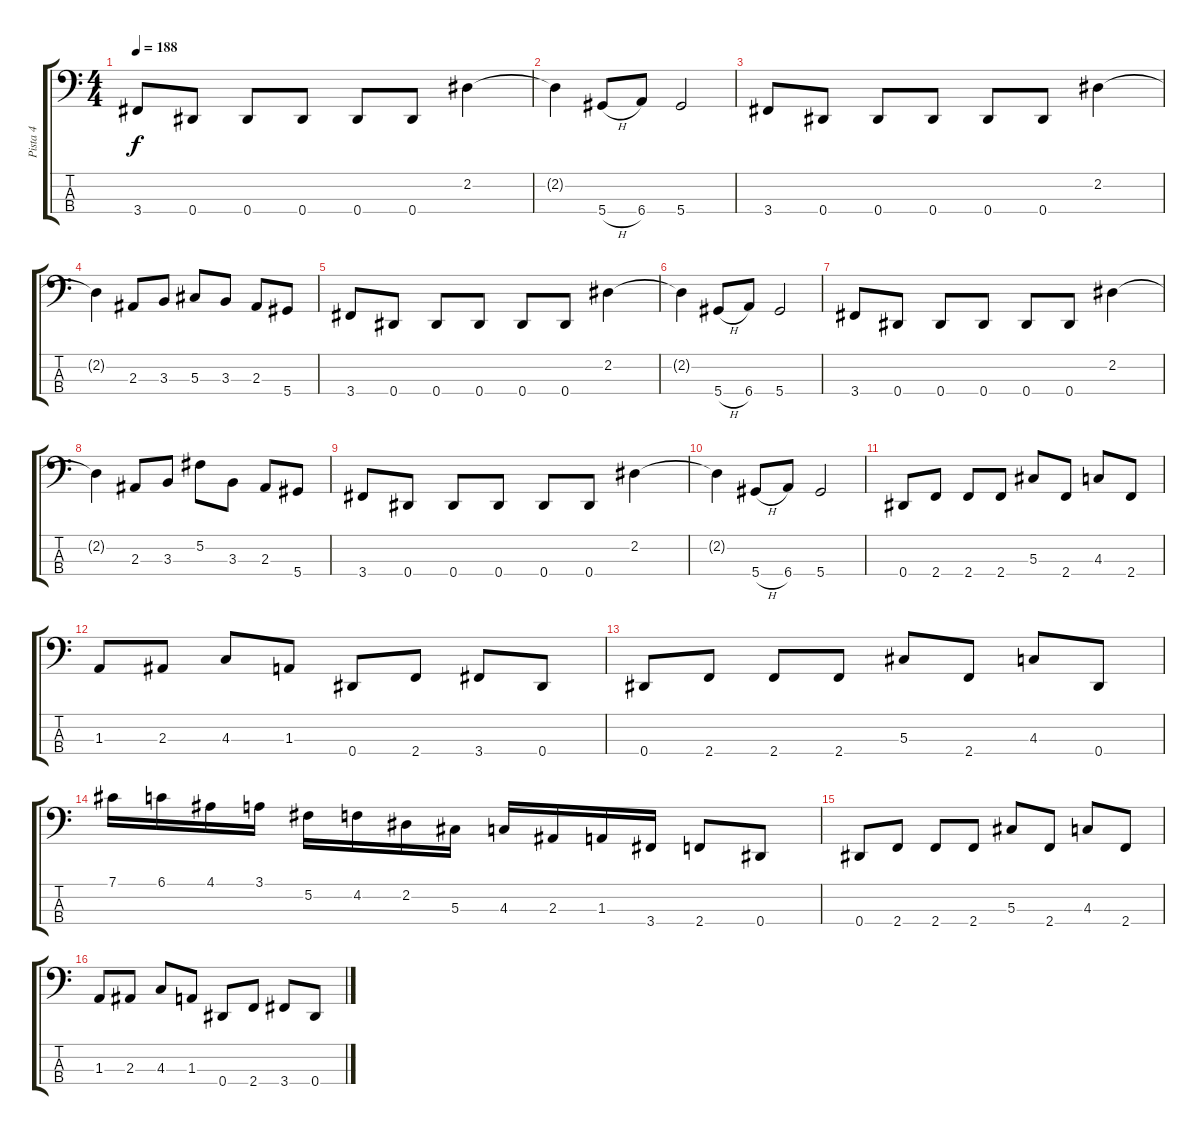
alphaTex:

\track ("Pista 4" "Pista 4") {instrument electricbassfinger}
\staff {score tabs}
\tuning (Gb2 Db2 Ab1 Eb1) {hide}
\ts (4 4)
\tempo 188
\clef f4
\ks c
3.4.8{dy f} 0.4.8 0.4.8 0.4.8 0.4.8 0.4.8 2.2.4 |
2.2{t}.4 5.4{h}.8 6.4.8 5.4.2 |
3.4.8 0.4.8 0.4.8 0.4.8 0.4.8 0.4.8 2.2.4 |
2.2{t}.4 2.3.8 3.3.8 5.3.8 3.3.8 2.3.8 5.4.8 |
3.4.8 0.4.8 0.4.8 0.4.8 0.4.8 0.4.8 2.2.4 |
2.2{t}.4 5.4{h}.8 6.4.8 5.4.2 |
3.4.8 0.4.8 0.4.8 0.4.8 0.4.8 0.4.8 2.2.4 |
2.2{t}.4 2.3.8 3.3.8 5.2.8 3.3.8 2.3.8 5.4.8 |
3.4.8 0.4.8 0.4.8 0.4.8 0.4.8 0.4.8 2.2.4 |
2.2{t}.4 5.4{h}.8 6.4.8 5.4.2 |
0.4.8 2.4.8 2.4.8 2.4.8 5.3.8 2.4.8 4.3.8 2.4.8 |
1.3.8 2.3.8 4.3.8 1.3.8 0.4.8 2.4.8 3.4.8 0.4.8 |
0.4.8 2.4.8 2.4.8 2.4.8 5.3.8 2.4.8 4.3.8 0.4.8 |
7.1.16 6.1.16 4.1.16 3.1.16 5.2.16 4.2.16 2.2.16 5.3.16 4.3.16 2.3.16 1.3.16 3.4.16 2.4.8 0.4.8 |
0.4.8 2.4.8 2.4.8 2.4.8 5.3.8 2.4.8 4.3.8 2.4.8 |
1.3.8 2.3.8 4.3.8 1.3.8 0.4.8 2.4.8 3.4.8 0.4.8
